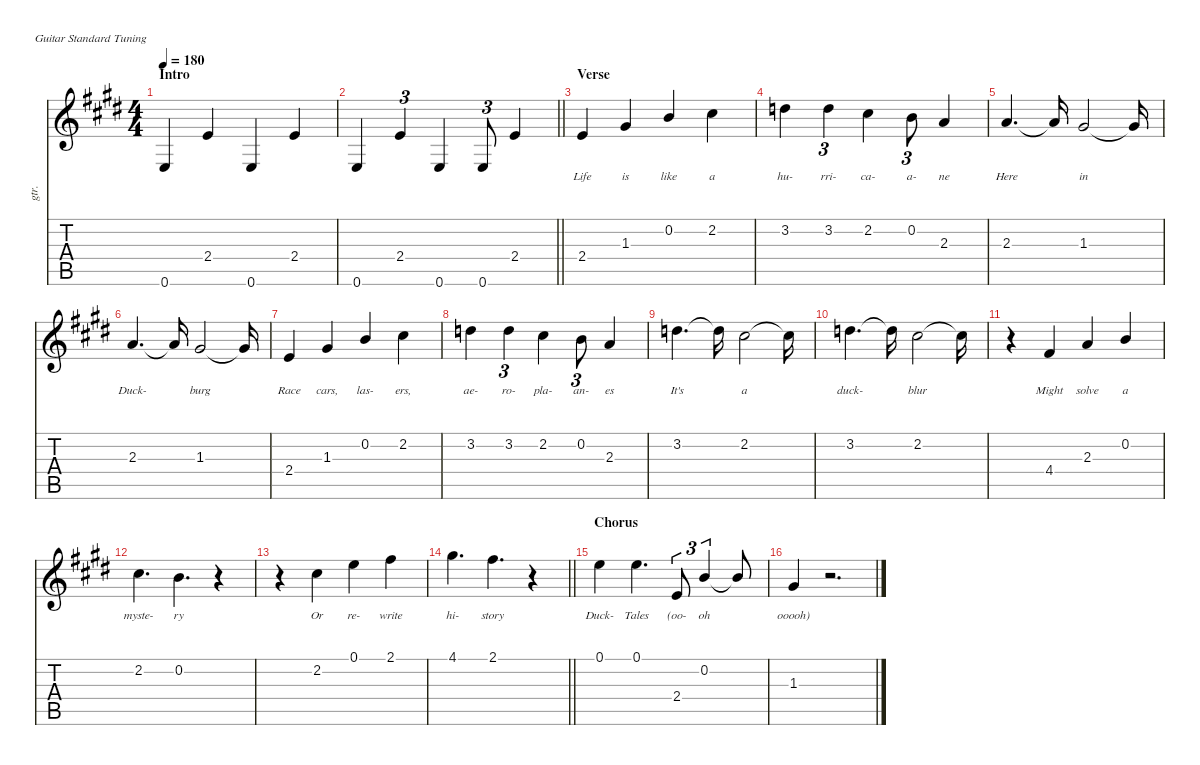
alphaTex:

\defaultSystemsLayout 4
\hideDynamics
\bracketExtendMode nobrackets
\otherSystemsTrackNameOrientation horizontal
\track ("Guitar - melody" "gtr.") {defaultSystemsLayout 4 solo instrument clarinet}
\staff {score tabs}
\tuning (E4 B3 G3 D3 A2 E2)
\displaytranspose 12
\ts (4 4)
\beaming (8 2 2 2 2)
\section ("" "Intro")
\tempo 180
\clef g2
\ks e
0.6{acc forcenatural}.4{dy mf instrument clarinet beam Up} 2.4{acc forcenatural}.4{beam Up} 0.6{acc forcenatural}.4{beam Up} 2.4{acc forcenatural}.4{beam Up} |
\barLineRight lightlight
0.6{acc forcenatural}.4{beam Up} 2.4{acc forcenatural}.4{tu (3 2) beam Up} 0.6{acc forcenatural}.4{beam Up} 0.6{acc forcenatural}.8{tu (3 2) beam Up} 2.4{acc forcenatural}.4{beam Up} |
\section ("" "Verse")
2.4{acc forcenatural}.4{lyrics (0 "Life") lyrics (1 "") lyrics (2 "") lyrics (3 "") lyrics (4 "") dy f beam Up} 1.3{acc #}.4{lyrics (0 "is") lyrics (1 "") lyrics (2 "") lyrics (3 "") lyrics (4 "") beam Up} 0.2{acc forcenatural}.4{lyrics (0 "like") lyrics (1 "") lyrics (2 "") lyrics (3 "") lyrics (4 "") beam Up} 2.2{acc #}.4{lyrics (0 "a") lyrics (1 "") lyrics (2 "") lyrics (3 "") lyrics (4 "") beam Down} |
3.2{acc forcenatural}.4{lyrics (0 "hu-") lyrics (1 "") lyrics (2 "") lyrics (3 "") lyrics (4 "") beam Down} 3.2{acc forcenatural}.4{tu (3 2) lyrics (0 "rri-") lyrics (1 "") lyrics (2 "") lyrics (3 "") lyrics (4 "") beam Down} 2.2{acc #}.4{lyrics (0 "ca-") lyrics (1 "") lyrics (2 "") lyrics (3 "") lyrics (4 "") beam Down} 0.2{acc forcenatural}.8{tu (3 2) lyrics (0 "a-") lyrics (1 "") lyrics (2 "") lyrics (3 "") lyrics (4 "") beam Down} 2.3{acc forcenatural}.4{lyrics (0 "ne") lyrics (1 "") lyrics (2 "") lyrics (3 "") lyrics (4 "") beam Up} |
2.3{acc forcenatural}.4{d lyrics (0 "Here") lyrics (1 "") lyrics (2 "") lyrics (3 "") lyrics (4 "") beam Up} 2.3{t acc forcenatural}.16{beam Up} 1.3{acc #}.2{lyrics (0 "in") lyrics (1 "") lyrics (2 "") lyrics (3 "") lyrics (4 "") beam Up} 1.3{t acc #}.16{beam Up} |
2.3{acc forcenatural}.4{d lyrics (0 "Duck-") lyrics (1 "") lyrics (2 "") lyrics (3 "") lyrics (4 "") beam Up} 2.3{t acc forcenatural}.16{beam Up} 1.3{acc #}.2{lyrics (0 "burg") lyrics (1 "") lyrics (2 "") lyrics (3 "") lyrics (4 "") beam Up} 1.3{t acc #}.16{beam Up} |
2.4{acc forcenatural}.4{lyrics (0 "Race") lyrics (1 "") lyrics (2 "") lyrics (3 "") lyrics (4 "") beam Up} 1.3{acc #}.4{lyrics (0 "cars,") lyrics (1 "") lyrics (2 "") lyrics (3 "") lyrics (4 "") beam Up} 0.2{acc forcenatural}.4{lyrics (0 "las-") lyrics (1 "") lyrics (2 "") lyrics (3 "") lyrics (4 "") beam Up} 2.2{acc #}.4{lyrics (0 "ers,") lyrics (1 "") lyrics (2 "") lyrics (3 "") lyrics (4 "") beam Down} |
3.2{acc forcenatural}.4{lyrics (0 "ae-") lyrics (1 "") lyrics (2 "") lyrics (3 "") lyrics (4 "") beam Down} 3.2{acc forcenatural}.4{tu (3 2) lyrics (0 "ro-") lyrics (1 "") lyrics (2 "") lyrics (3 "") lyrics (4 "") beam Down} 2.2{acc #}.4{lyrics (0 "pla-") lyrics (1 "") lyrics (2 "") lyrics (3 "") lyrics (4 "") beam Down} 0.2{acc forcenatural}.8{tu (3 2) lyrics (0 "an-") lyrics (1 "") lyrics (2 "") lyrics (3 "") lyrics (4 "") beam Down} 2.3{acc forcenatural}.4{lyrics (0 "es") lyrics (1 "") lyrics (2 "") lyrics (3 "") lyrics (4 "") beam Up} |
3.2{acc forcenatural}.4{d lyrics (0 "It's") lyrics (1 "") lyrics (2 "") lyrics (3 "") lyrics (4 "") beam Down} 3.2{t acc forcenatural}.16{beam Down} 2.2{acc #}.2{lyrics (0 "a") lyrics (1 "") lyrics (2 "") lyrics (3 "") lyrics (4 "") beam Down} 2.2{t acc #}.16{beam Down} |
3.2{acc forcenatural}.4{d lyrics (0 "duck-") lyrics (1 "") lyrics (2 "") lyrics (3 "") lyrics (4 "") beam Down} 3.2{t acc forcenatural}.16{beam Down} 2.2{acc #}.2{lyrics (0 "blur") lyrics (1 "") lyrics (2 "") lyrics (3 "") lyrics (4 "") beam Down} 2.2{t acc #}.16{beam Down} |
r.4{beam Down} 4.4{acc #}.4{lyrics (0 "Might") lyrics (1 "") lyrics (2 "") lyrics (3 "") lyrics (4 "") beam Up} 2.3{acc forcenatural}.4{lyrics (0 "solve") lyrics (1 "") lyrics (2 "") lyrics (3 "") lyrics (4 "") beam Up} 0.2{acc forcenatural}.4{lyrics (0 "a") lyrics (1 "") lyrics (2 "") lyrics (3 "") lyrics (4 "") beam Up} |
2.2{acc #}.4{d lyrics (0 "myste-") lyrics (1 "") lyrics (2 "") lyrics (3 "") lyrics (4 "") beam Down} 0.2{acc forcenatural}.4{d lyrics (0 "ry") lyrics (1 "") lyrics (2 "") lyrics (3 "") lyrics (4 "") beam Down} r.4{beam Down} |
r.4{beam Down} 2.2{acc #}.4{lyrics (0 "Or") lyrics (1 "") lyrics (2 "") lyrics (3 "") lyrics (4 "") beam Down} 0.1{acc forcenatural}.4{lyrics (0 "re-") lyrics (1 "") lyrics (2 "") lyrics (3 "") lyrics (4 "") beam Down} 2.1{acc #}.4{lyrics (0 "write") lyrics (1 "") lyrics (2 "") lyrics (3 "") lyrics (4 "") beam Down} |
\barLineRight lightlight
4.1{acc #}.4{d lyrics (0 "hi-") lyrics (1 "") lyrics (2 "") lyrics (3 "") lyrics (4 "") beam Down} 2.1{acc #}.4{d lyrics (0 "story") lyrics (1 "") lyrics (2 "") lyrics (3 "") lyrics (4 "") beam Down} r.4{beam Down} |
\section ("" "Chorus")
0.1{acc forcenatural}.4{lyrics (0 "Duck-") lyrics (1 "") lyrics (2 "") lyrics (3 "") lyrics (4 "") beam Down} 0.1{acc forcenatural}.4{d lyrics (0 "Tales") lyrics (1 "") lyrics (2 "") lyrics (3 "") lyrics (4 "") beam Down} 2.4{acc forcenatural}.8{tu (3 2) lyrics (0 "(oo-") lyrics (1 "") lyrics (2 "") lyrics (3 "") lyrics (4 "") beam Up} 0.2{acc forcenatural}.4{tu (3 2) lyrics (0 "oh") lyrics (1 "") lyrics (2 "") lyrics (3 "") lyrics (4 "") beam Up} 0.2{t acc forcenatural}.8{beam Up} |
1.3{acc #}.4{lyrics (0 "ooooh)") lyrics (1 "") lyrics (2 "") lyrics (3 "") lyrics (4 "") beam Up} r.2{d beam Up}
